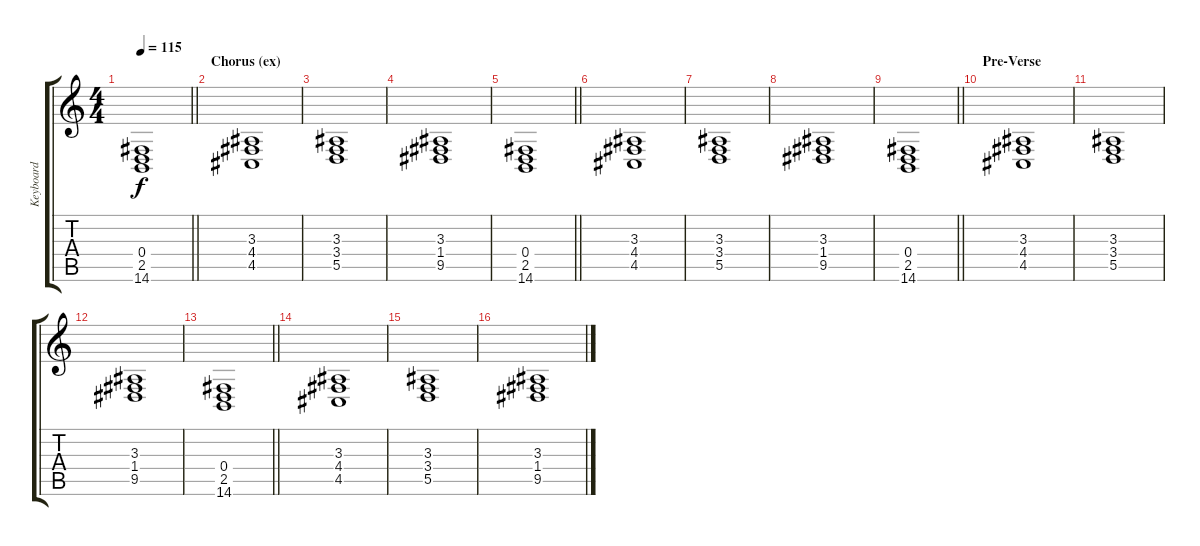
\track ("Keyboard" "Keyboard") {instrument brightacousticpiano}
\staff {score tabs}
\tuning (E4 B3 G3 D3 A2 E2) {hide}
\ts (4 4)
\tempo 115
\clef g2
\barLineRight lightlight
\ks c
(0.4 2.5 14.6).1{dy f} |
\section ("" "Chorus (ex)")
(3.3 4.4 4.5).1 |
(3.3 3.4 5.5).1 |
(3.3 1.4 9.5).1 |
\barLineRight lightlight
(0.4 2.5 14.6).1 |
(3.3 4.4 4.5).1 |
(3.3 3.4 5.5).1 |
(3.3 1.4 9.5).1 |
\barLineRight lightlight
(0.4 2.5 14.6).1 |
\section ("" "Pre-Verse")
(3.3 4.4 4.5).1 |
(3.3 3.4 5.5).1 |
(3.3 1.4 9.5).1 |
\barLineRight lightlight
(0.4 2.5 14.6).1 |
(3.3 4.4 4.5).1 |
(3.3 3.4 5.5).1 |
(3.3 1.4 9.5).1
